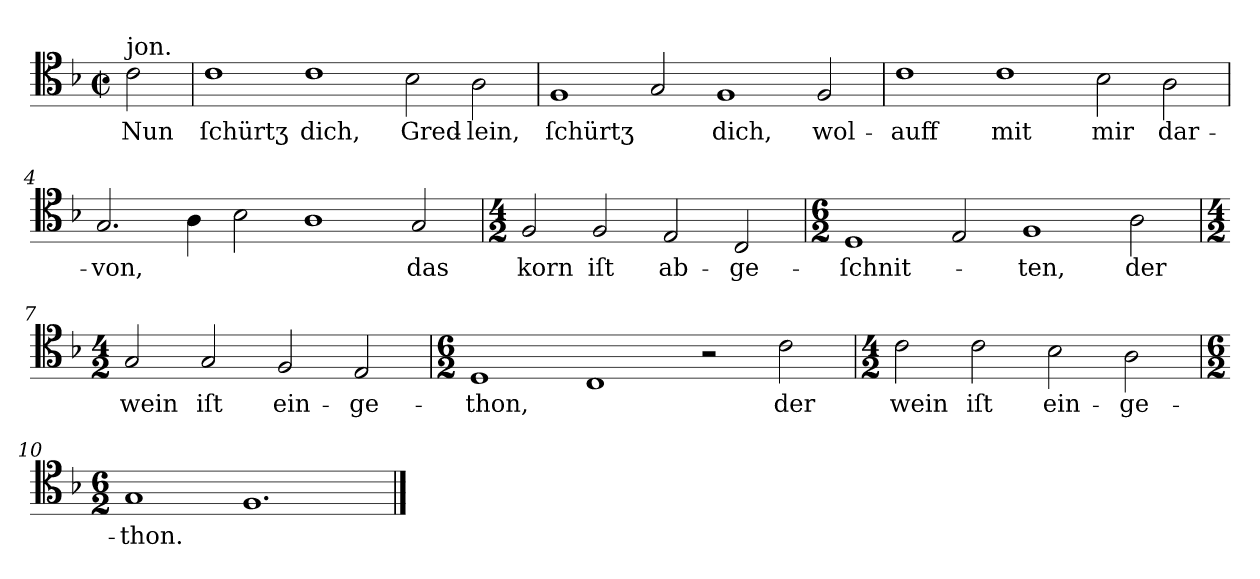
**kern	**text
*part1	*part1
*staff1	*staff1
*clefC4	*
*k[b-]	*
*F:ion	*
*M6/2	*
*met(c|)	*
=	=
!LO:TX:a:t=jon.	!
2c	Nun
=1	=1
1c	ſchürtʒ
1c	dich,
2B-	Gred-
2A	-lein,
=2	=2
1F	ſchürtʒ
2G	.
1F	dich,
2F	wol-
=3	=3
1c	-auff
1c	mit
2B-	mir
2A	dar-
=4	=4
2.G	-von,
4A	.
2B-	.
1A	.
2G	das
=5	=5
*M4/2	*
2F	korn
2F	iſt
2E	ab-
2C	-ge-
=6	=6
*M6/2	*
1D	-ſchnit-
2E	.
1F	-ten,
2A	der
=7	=7
*M4/2	*
2G	wein
2G	iſt
2F	ein-
2E	-ge-
=8	=8
*M6/2	*
1D	-thon,
1C	.
2r	.
2c	der
=9	=9
*M4/2	*
2c	wein
2c	iſt
2B-	ein-
2A	-ge-
=10	=10
*M6/2	*
1G	-thon.
1.F/	.
==	==
*-	*-
